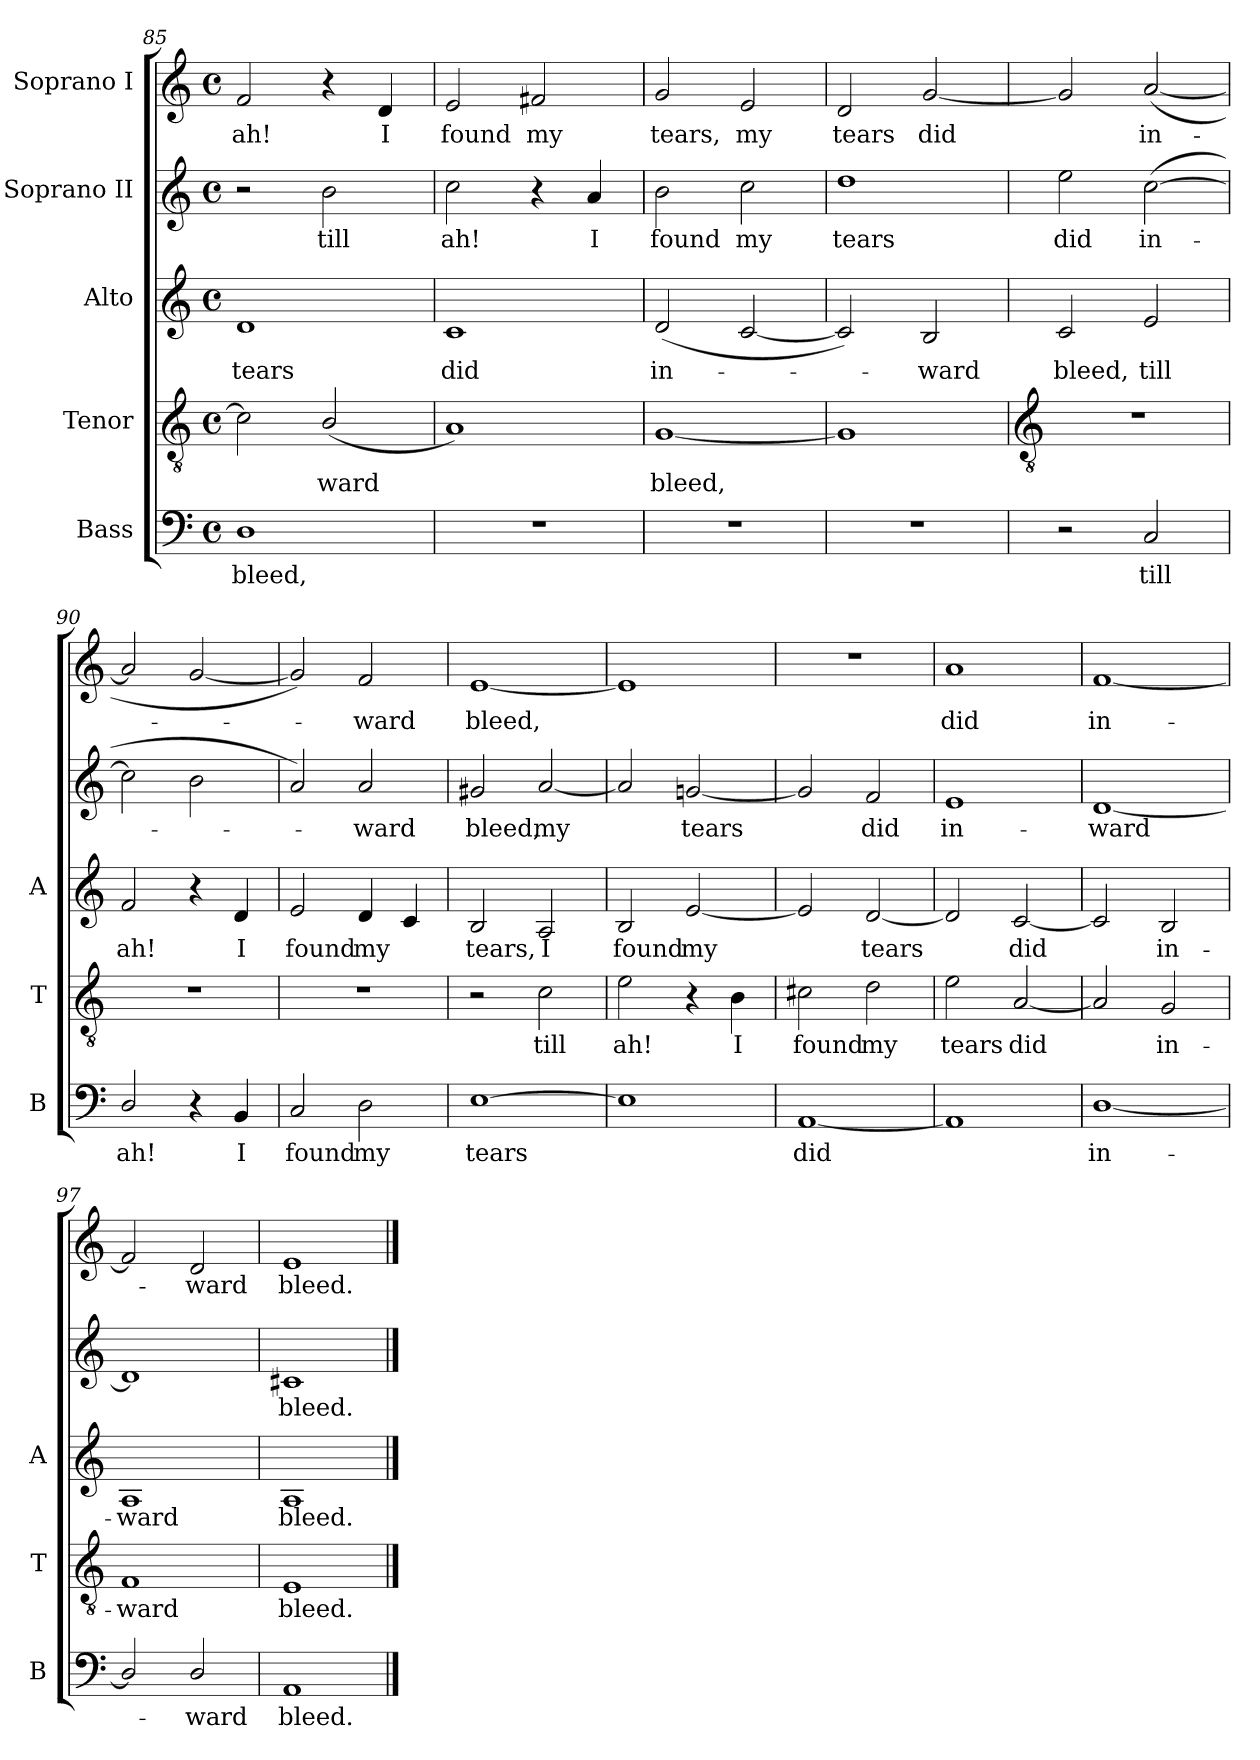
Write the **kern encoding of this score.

**kern	**text	**kern	**text	**kern	**text	**kern	**text	**kern	**text
*part5	*part5	*part4	*part4	*part3	*part3	*part2	*part2	*part1	*part1
*staff5	*staff5	*staff4	*staff4	*staff3	*staff3	*staff2	*staff2	*staff1	*staff1
*I"Bass	*	*I"Tenor	*	*I"Alto	*	*I"Soprano II	*	*I"Soprano I	*
*I'B	*	*I'T	*	*I'A	*	*	*	*	*
*clefF4	*	*clefGv2	*	*clefG2	*	*clefG2	*	*clefG2	*
*k[]	*	*k[]	*	*k[]	*	*k[]	*	*k[]	*
*C:	*	*C:	*	*C:	*	*C:	*	*C:	*
*M4/4	*	*M4/4	*	*M4/4	*	*M4/4	*	*M4/4	*
*met(c)	*	*met(c)	*	*met(c)	*	*met(c)	*	*met(c)	*
=85	=85	=85	=85	=85	=85	=85	=85	=85	=85
!	!LO:LY:b	!	!	!	!LO:LY:b	!	!	!	!LO:LY:b
1D	bleed,	2c]	.	1d	tears	2r	.	2f	ah!
!	!	!	!LO:LY:b	!	!	!	!LO:LY:b	!	!
.	.	(<2B/	ward	.	.	2b	till	4r	.
!	!	!	!	!	!	!	!	!	!LO:LY:b
.	.	.	.	.	.	.	.	4d	I
=86	=86	=86	=86	=86	=86	=86	=86	=86	=86
!	!	!	!	!	!LO:LY:b	!	!LO:LY:b	!	!LO:LY:b
1r	.	1A)	.	1c	did	2cc	ah!	2e	found
!	!	!	!	!	!	!	!	!	!LO:LY:b
.	.	.	.	.	.	4r	.	2f#X	my
!	!	!	!	!	!	!	!LO:LY:b	!	!
.	.	.	.	.	.	4a	I	.	.
=87	=87	=87	=87	=87	=87	=87	=87	=87	=87
!	!	!	!LO:LY:b	!	!LO:LY:b	!	!LO:LY:b	!	!LO:LY:b
1r	.	[1G	bleed,	(<2d	in-	2b	found	2g	tears,
!	!	!	!	!	!	!	!LO:LY:b	!	!LO:LY:b
.	.	.	.	[2c	.	2cc	my	2e	my
=88	=88	=88	=88	=88	=88	=88	=88	=88	=88
!	!	!	!	!	!	!	!LO:LY:b	!	!LO:LY:b
1r	.	1G]	.	2c])	.	1dd	tears	2d	tears
!	!	!	!	!	!LO:LY:b	!	!	!	!LO:LY:b
.	.	.	.	2B	ward	.	.	[2g	did
!!LO:LB:g=z
=89	=89	=89	=89	=89	=89	=89	=89	=89	=89
*	*	*clefGv2	*	*	*	*	*	*	*
!	!	!	!	!	!LO:LY:b	!	!LO:LY:b	!	!
2r	.	1r	.	2c	bleed,	2ee	did	2g]	.
!	!LO:LY:b	!	!	!	!LO:LY:b	!	!LO:LY:b	!	!LO:LY:b
2C	till	.	.	2e	till	(>[2cc	in-	(<[2a	in-
=90	=90	=90	=90	=90	=90	=90	=90	=90	=90
!	!LO:LY:b	!	!	!	!LO:LY:b	!	!	!	!
2D/	ah!	1r	.	2f	ah!	2cc]	.	2a]	.
4r	.	.	.	4r	.	2b\	.	[2g	.
!	!LO:LY:b	!	!	!	!LO:LY:b	!	!	!	!
4BB	I	.	.	4d	I	.	.	.	.
=91	=91	=91	=91	=91	=91	=91	=91	=91	=91
!	!LO:LY:b	!	!	!	!LO:LY:b	!	!	!	!
2C	found	1r	.	2e	found	2a)	.	2g])	.
!	!LO:LY:b	!	!	!	!LO:LY:b	!	!LO:LY:b	!	!LO:LY:b
2D	my	.	.	4d	my	2a	ward	2f	ward
.	.	.	.	4c	.	.	.	.	.
=92	=92	=92	=92	=92	=92	=92	=92	=92	=92
!	!LO:LY:b	!	!	!	!LO:LY:b	!	!LO:LY:b	!	!LO:LY:b
[1E	tears	2r	.	2B	tears,	2g#X	bleed,	[1e	bleed,
!	!	!	!LO:LY:b	!	!LO:LY:b	!	!LO:LY:b	!	!
.	.	2c	till	2A	I	[2a	my	.	.
=93	=93	=93	=93	=93	=93	=93	=93	=93	=93
!	!	!	!LO:LY:b	!	!LO:LY:b	!	!	!	!
1E]	.	2e	ah!	2B	found	2a]	.	1e]	.
!	!	!	!	!	!LO:LY:b	!	!LO:LY:b	!	!
.	.	4r	.	[2e	my	[2gn	tears	.	.
!	!	!	!LO:LY:b	!	!	!	!	!	!
.	.	4B	I	.	.	.	.	.	.
=94	=94	=94	=94	=94	=94	=94	=94	=94	=94
!	!LO:LY:b	!	!LO:LY:b	!	!	!	!	!	!
[1AA	did	2c#X	found	2e]	.	2g]	.	1r	.
!	!	!	!LO:LY:b	!	!LO:LY:b	!	!LO:LY:b	!	!
.	.	2d	my	[2d	tears	2f	did	.	.
=95	=95	=95	=95	=95	=95	=95	=95	=95	=95
!	!	!	!LO:LY:b	!	!	!	!LO:LY:b	!	!LO:LY:b
1AA]	.	2e	tears	2d]	.	1e	in-	1a	did
!	!	!	!LO:LY:b	!	!LO:LY:b	!	!	!	!
.	.	[2A	did	[2c	did	.	.	.	.
=96	=96	=96	=96	=96	=96	=96	=96	=96	=96
!	!LO:LY:b	!	!	!	!	!	!LO:LY:b	!	!LO:LY:b
[1D/	in-	2A]	.	2c]	.	[1d	-ward	[1f	in-
!	!	!	!LO:LY:b	!	!LO:LY:b	!	!	!	!
.	.	2G	in-	2B	in-	.	.	.	.
=97	=97	=97	=97	=97	=97	=97	=97	=97	=97
!	!	!	!LO:LY:b	!	!LO:LY:b	!	!	!	!
2D/]	.	1F	-ward	1A	-ward	1d]	.	2f]	.
!	!LO:LY:b	!	!	!	!	!	!	!	!LO:LY:b
2D/	ward	.	.	.	.	.	.	2d	ward
=98	=98	=98	=98	=98	=98	=98	=98	=98	=98
!	!LO:LY:b	!	!LO:LY:b	!	!LO:LY:b	!	!LO:LY:b	!	!LO:LY:b
1AA	bleed.	1E	bleed.	1A	bleed.	1c#X	bleed.	1e	bleed.
==	==	==	==	==	==	==	==	==	==
*-	*-	*-	*-	*-	*-	*-	*-	*-	*-
